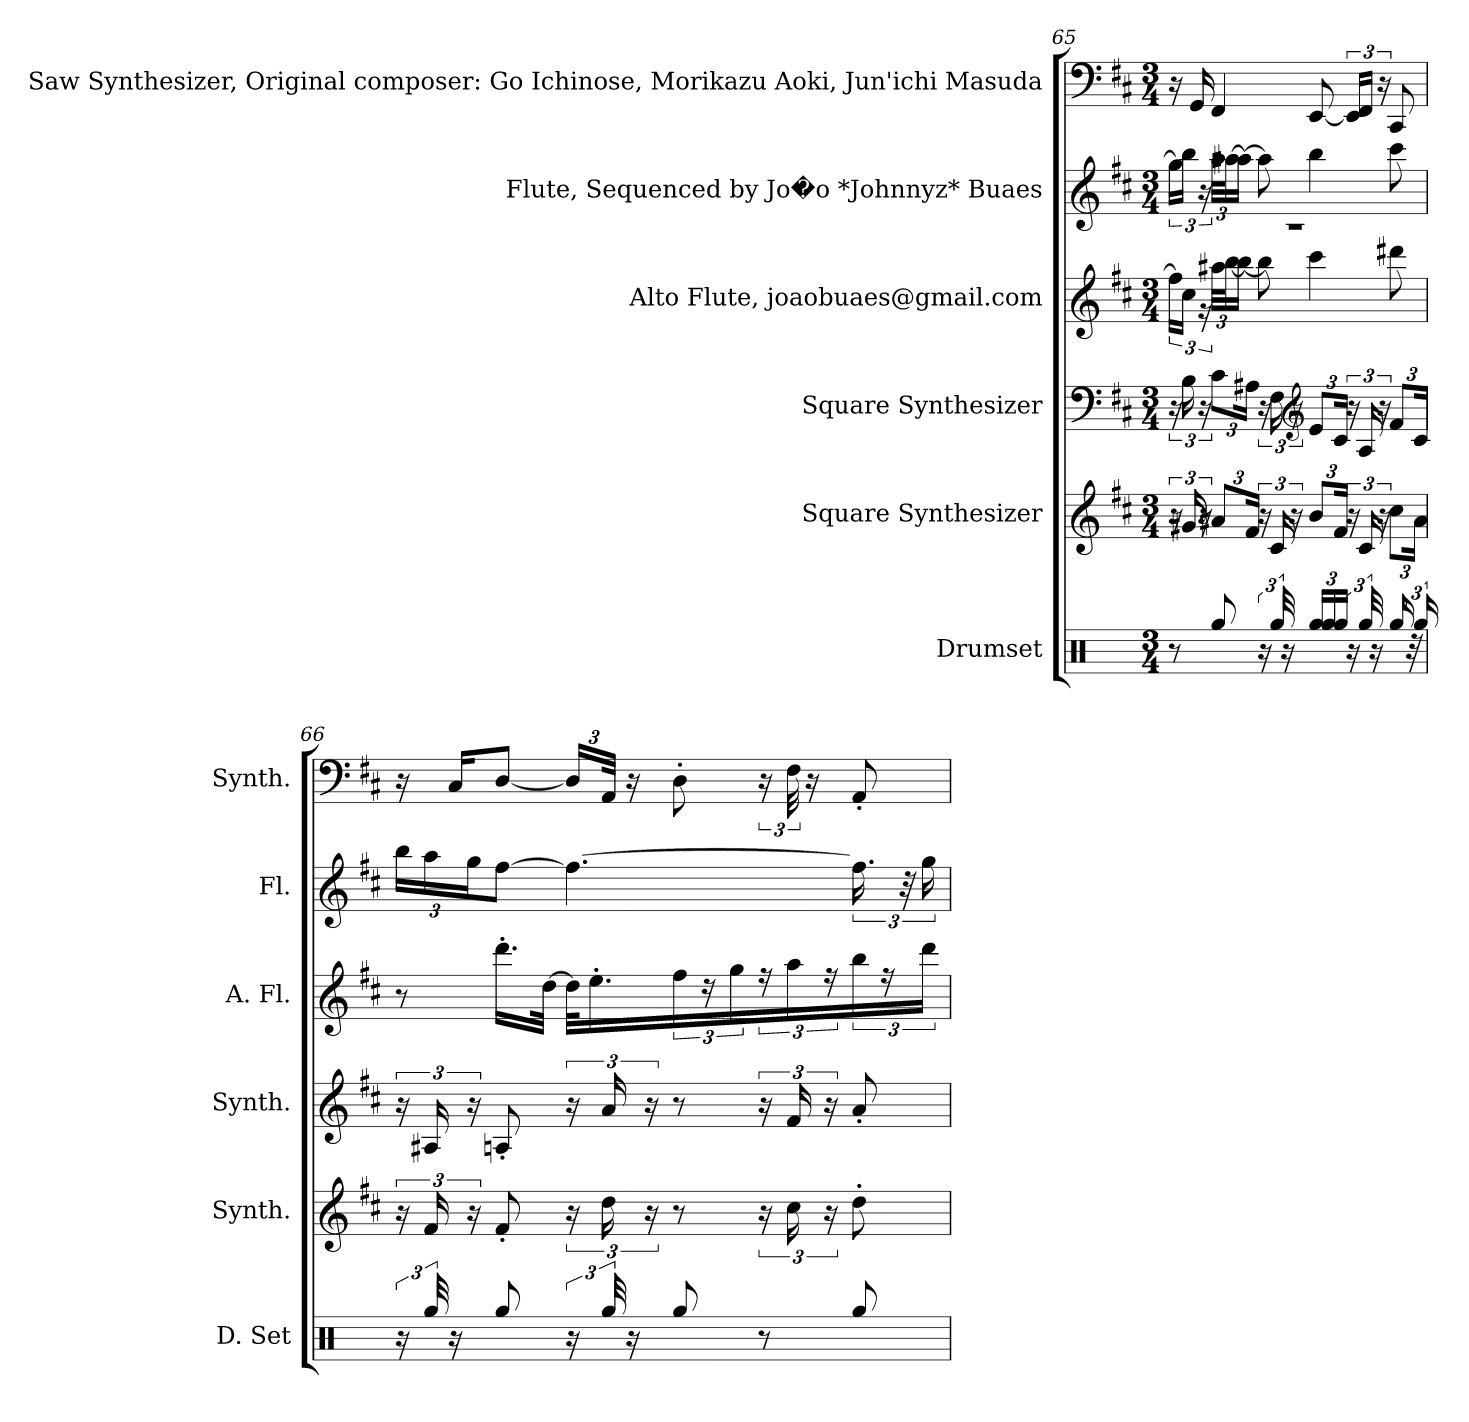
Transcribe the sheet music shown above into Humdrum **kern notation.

**kern	**kern	**kern	**kern	**kern	**kern
*part6	*part5	*part4	*part3	*part2	*part1
*staff6	*staff5	*staff4	*staff3	*staff2	*staff1
*I"Drumset	*I"Square Synthesizer	*I"Square Synthesizer	*I"Alto Flute, joaobuaes@gmail.com	*I"Flute, Sequenced by Jo�o *Johnnyz* Buaes	*I"Saw Synthesizer, Original composer: Go Ichinose, Morikazu Aoki, Jun'ichi Masuda
*I'D. Set	*I'Synth.	*I'Synth.	*I'A. Fl.	*I'Fl.	*I'Synth.
!!LO:PB:g=z
*clefX	*clefG2	*clefF4	*clefG2	*clefG2	*clefF4
*	*	*	*ITrd3c5	*	*
*k[]	*k[f#c#]	*k[f#c#]	*k[f#c#g#]	*k[f#c#]	*k[f#c#]
*M3/4	*M3/4	*M3/4	*M3/4	*M3/4	*M3/4
=65	=65	=65	=65	=65	=65
*	*	*	*^	*	*
8r	24r	24r	2.r	24cc#\LL]	24gg#\LL]	16r
.	24g#X/	24B\	.	24g#\JJ	24bb\JJ	.
.	.	.	.	.	.	16GG/
.	24r	24r	.	24r	24r	.
*	*Xbrackettup	*Xbrackettup	*	*Xbrackettup	*Xbrackettup	*
8Rgg/	12a#X/L	12c#\L	.	48ee#X\KLL	48aa\KLL	4FF#/
.	.	.	.	[24ff#\	[24aa#X\	.
.	.	.	.	16ff#\JJ_	16aa#\JJ_	.
.	24f#/Jk	24A#X\Jk	.	.	.	.
*	*brackettup	*brackettup	*	*	*	*
24r	24r	24r	.	8ff#\]	8aa#\]	.
48Rgg/	24c#/	24F#\	.	.	.	.
16r	.	.	.	.	.	.
.	24r	24r	.	.	.	.
*	*	*clefG2	*	*	*	*
*Xbrackettup	*Xbrackettup	*Xbrackettup	*	*	*	*
24Rgg/LL	12b/L	12e/L	.	4gg#\	4bb\	[8EE/
24Rgg/	.	.	.	.	.	.
24Rgg/JJ	24f#/Jk	24c#/Jk	.	.	.	.
*brackettup	*brackettup	*brackettup	*	*	*	*
24r	24r	24r	.	.	.	24EE/LL]
48Rgg/	24c#/	24A#/	.	.	.	24FF#/JJ
16r	.	.	.	.	.	.
.	24r	24r	.	.	.	24r
*	*Xbrackettup	*Xbrackettup	*	*	*	*
16Rgg/	12cc#\L	12f#/L	.	8aa#X\	8ccc#\	8CC#/
48r	.	.	.	.	.	.
24Rgg/	24a#\Jk	24c#/Jk	.	.	.	.
*	*	*	*v	*v	*	*
!!LO:LB:g=z
=66	=66	=66	=66	=66	=66
*	*brackettup	*brackettup	*	*	*
24r	24r	24r	8r	24bb\LL	16r
48Rgg/	24f#/	24A#X/	.	24aa\	.
16r	.	.	.	.	16C#/KL
.	24r	24r	.	24gg\J	.
8Rgg/	8f#'/	8An'/	16.aa'\LL	[8ff#\J	[8D/J
.	.	.	[32a\JJk	.	.
*	*	*	*	*	*Xbrackettup
24r	24r	24r	32a\KLL]	4.ff#\_	24D/LL]
.	.	.	16.b'\	.	.
48Rgg/	24dd\	24a/	.	.	48AA/JJk
16r	.	.	.	.	16r
.	24r	24r	.	.	.
*	*	*	*brackettup	*	*
8Rgg/	8r	8r	24cc#\JJ	.	8D'\
.	.	.	24r	.	.
.	.	.	24dd\	.	.
*	*	*	*	*	*brackettup
8r	24r	24r	24r	.	24r
.	24cc#\	24f#/	24ee\	.	48F#\
.	.	.	.	.	16r
.	24r	24r	24r	.	.
*	*	*	*	*brackettup	*
8Rgg/	8dd'\	8a'/	24ff#\	24.ff#\]	8AA'/
.	.	.	24r	.	.
.	.	.	.	48r	.
.	.	.	24aa\	24gg\	.
=	=	=	=	=	=
*-	*-	*-	*-	*-	*-
